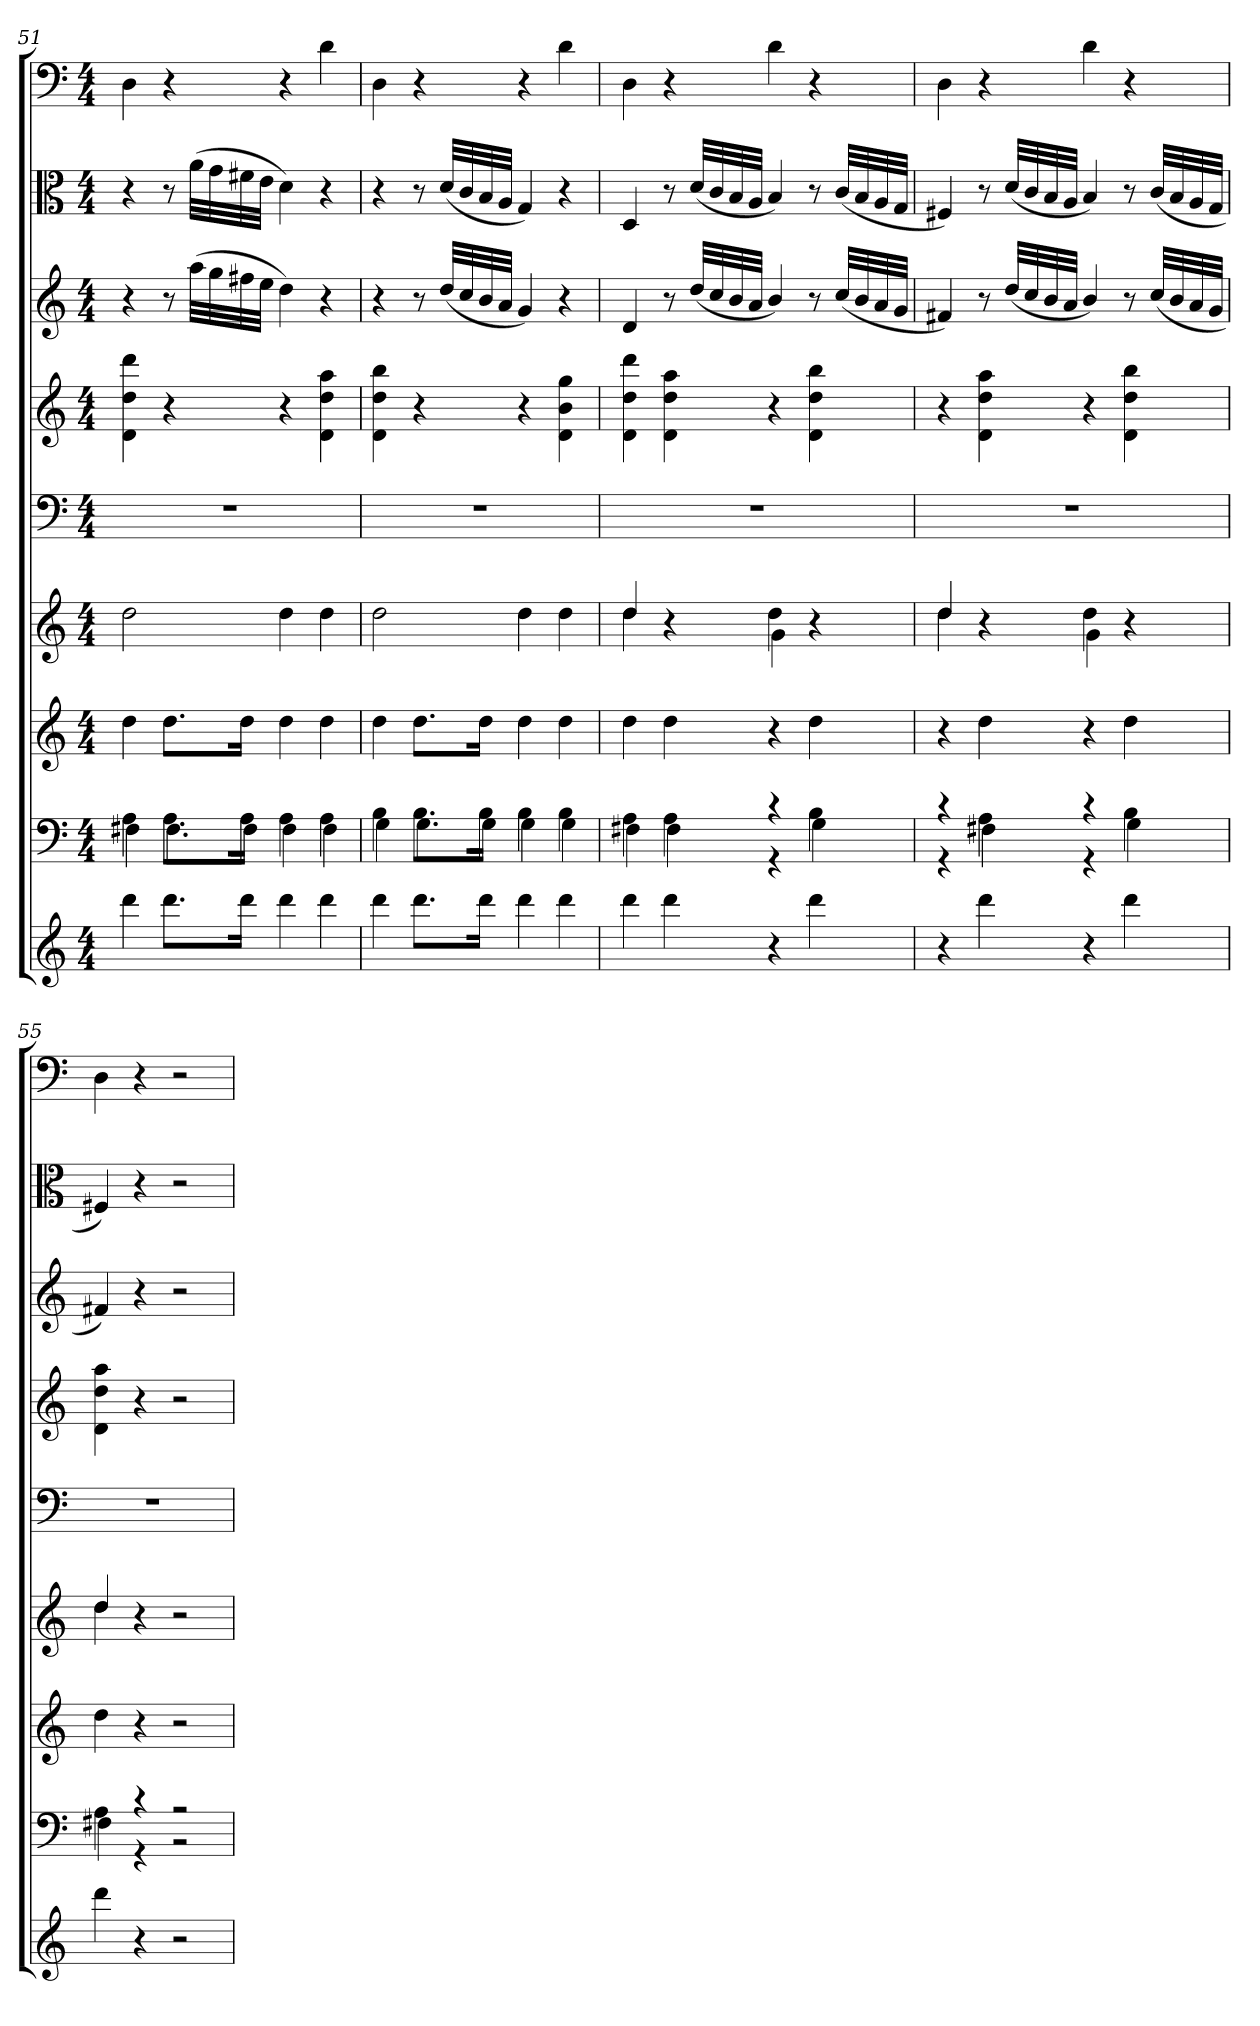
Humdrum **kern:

**kern	**kern	**kern	**kern	**kern	**kern	**kern	**kern	**kern
*part9	*part8	*part7	*part6	*part5	*part4	*part3	*part2	*part1
*staff9	*staff8	*staff7	*staff6	*staff5	*staff4	*staff3	*staff2	*staff1
*clefG2	*clefF4	*clefG2	*clefG2	*clefF4	*clefG2	*clefG2	*clefC3	*clefF4
*k[]	*k[]	*k[]	*k[]	*k[]	*k[]	*k[]	*k[]	*k[]
*C:	*C:	*C:	*C:	*C:	*C:	*C:	*C:	*C:
*M4/4	*M4/4	*M4/4	*M4/4	*M4/4	*M4/4	*M4/4	*M4/4	*M4/4
=51	=51	=51	=51	=51	=51	=51	=51	=51
*	*^	*	*	*	*	*	*	*
4ddd\	4A\	4F#X\	4dd\	2dd\	1r	4d\ 4dd\ 4ddd\	4r	4r	4D\
8.ddd\L	8.A\L	8.F#\L	8.dd\L	.	.	4r	8r	8r	4r
.	.	.	.	.	.	.	(32aa\LLL	(32a\LLL	.
.	.	.	.	.	.	.	32gg\	32g\	.
16ddd\Jk	16A\Jk	16F#\Jk	16dd\Jk	.	.	.	32ff#X\	32f#X\	.
.	.	.	.	.	.	.	32ee\JJJ	32e\JJJ	.
4ddd\	4A\	4F#\	4dd\	4dd\	.	4r	4dd\)	4d\)	4r
4ddd\	4A\	4F#\	4dd\	4dd\	.	4d\ 4dd\ 4aa\	4r	4r	4d\
=52	=52	=52	=52	=52	=52	=52	=52	=52	=52
4ddd\	4B\	4G\	4dd\	2dd\	1r	4d\ 4dd\ 4bb\	4r	4r	4D\
8.ddd\L	8.B\L	8.G\L	8.dd\L	.	.	4r	8r	8r	4r
.	.	.	.	.	.	.	(32dd/LLL	(32d/LLL	.
.	.	.	.	.	.	.	32cc/	32c/	.
16ddd\Jk	16B\Jk	16G\Jk	16dd\Jk	.	.	.	32b/	32B/	.
.	.	.	.	.	.	.	32a/JJJ	32A/JJJ	.
4ddd\	4B\	4G\	4dd\	4dd\	.	4r	4g/)	4G/)	4r
4ddd\	4B\	4G\	4dd\	4dd\	.	4d\ 4b\ 4gg\	4r	4r	4d\
=53	=53	=53	=53	=53	=53	=53	=53	=53	=53
*	*	*	*	*^	*	*	*	*	*
4ddd\	4A\	4F#X\	4dd\	4dd/	4dd\	1r	4d\ 4dd\ 4ddd\	4d/	4D/	4D\
4ddd\	4A\	4F#\	4dd\	4r	4ryy	.	4d\ 4dd\ 4aa\	8r	8r	4r
.	.	.	.	.	.	.	.	(32dd/LLL	(32d/LLL	.
.	.	.	.	.	.	.	.	32cc/	32c/	.
.	.	.	.	.	.	.	.	32b/	32B/	.
.	.	.	.	.	.	.	.	32a/JJJ	32A/JJJ	.
4r	4r	4r	4r	4dd\	4g\	.	4r	4b/)	4B/)	4d\
4ddd\	4B\	4G\	4dd\	4r	4ryy	.	4d\ 4dd\ 4bb\	8r	8r	4r
.	.	.	.	.	.	.	.	(32cc/LLL	(32c/LLL	.
.	.	.	.	.	.	.	.	32b/	32B/	.
.	.	.	.	.	.	.	.	32a/	32A/	.
.	.	.	.	.	.	.	.	32g/JJJ	32G/JJJ	.
=54	=54	=54	=54	=54	=54	=54	=54	=54	=54	=54
4r	4r	4r	4r	4dd/	4dd\	1r	4r	4f#X/)	4F#X/)	4D\
4ddd\	4A\	4F#X\	4dd\	4r	4ryy	.	4d\ 4dd\ 4aa\	8r	8r	4r
.	.	.	.	.	.	.	.	(32dd/LLL	(32d/LLL	.
.	.	.	.	.	.	.	.	32cc/	32c/	.
.	.	.	.	.	.	.	.	32b/	32B/	.
.	.	.	.	.	.	.	.	32a/JJJ	32A/JJJ	.
4r	4r	4r	4r	4dd\	4g\	.	4r	4b/)	4B/)	4d\
4ddd\	4B\	4G\	4dd\	4r	4ryy	.	4d\ 4dd\ 4bb\	8r	8r	4r
.	.	.	.	.	.	.	.	(32cc/LLL	(32c/LLL	.
.	.	.	.	.	.	.	.	32b/	32B/	.
.	.	.	.	.	.	.	.	32a/	32A/	.
.	.	.	.	.	.	.	.	32g/JJJ	32G/JJJ	.
=55	=55	=55	=55	=55	=55	=55	=55	=55	=55	=55
4ddd\	4A\	4F#X\	4dd\	4dd/	4dd\	1r	4d\ 4dd\ 4aa\	4f#X/)	4F#X/)	4D\
4r	4r	4r	4r	4r	4ryy	.	4r	4r	4r	4r
2r	2r	2r	2r	2r	2ryy	.	2r	2r	2r	2r
*	*v	*v	*	*v	*v	*	*	*	*	*
=	=	=	=	=	=	=	=	=
*-	*-	*-	*-	*-	*-	*-	*-	*-
